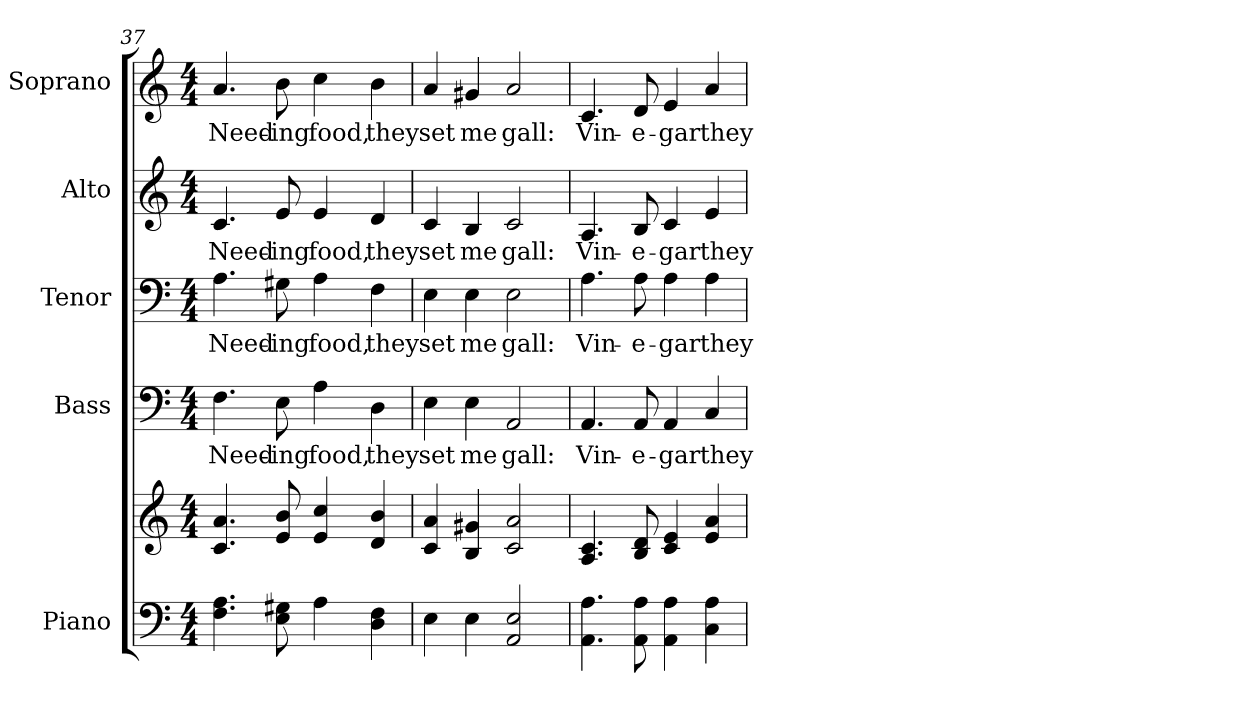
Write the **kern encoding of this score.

**kern	**kern	**kern	**text	**kern	**text	**kern	**text	**kern	**text
*part5	*part5	*part4	*part4	*part3	*part3	*part2	*part2	*part1	*part1
*staff6	*staff5	*staff4	*staff4	*staff3	*staff3	*staff2	*staff2	*staff1	*staff1
*I"Piano	*	*I"Bass	*	*I"Tenor	*	*I"Alto	*	*I"Soprano	*
*I'Pno.	*	*I'B.	*	*I'T.	*	*I'A.	*	*I'S.	*
!!LO:PB:g=z
*clefF4	*clefG2	*clefF4	*	*clefF4	*	*clefG2	*	*clefG2	*
*k[]	*k[]	*k[]	*	*k[]	*	*k[]	*	*k[]	*
*C:	*C:	*C:	*	*C:	*	*C:	*	*C:	*
*M4/4	*M4/4	*M4/4	*	*M4/4	*	*M4/4	*	*M4/4	*
=37	=37	=37	=37	=37	=37	=37	=37	=37	=37
!	!	!	!LO:LY:b:color=#000000	!	!	!	!	!	!
!	!	!	!	!	!LO:LY:b:color=#000000	!	!	!	!
!	!	!	!	!	!	!	!LO:LY:b:color=#000000	!	!
!	!	!	!	!	!	!	!	!	!LO:LY:b:color=#000000
4.Fi\ 4.Ai	4.ci/ 4.ai	4.Fi\	Need-	4.Ai\	Need-	4.ci/	Need-	4.ai/	Need-
!	!	!	!LO:LY:b:color=#000000	!	!	!	!	!	!
!	!	!	!	!	!LO:LY:b:color=#000000	!	!	!	!
!	!	!	!	!	!	!	!LO:LY:b:color=#000000	!	!
!	!	!	!	!	!	!	!	!	!LO:LY:b:color=#000000
8Ei\ 8G#Xi	8ei/ 8bi	8Ei\	-ing	8G#Xi\	-ing	8ei/	-ing	8bi\	-ing
!	!	!	!LO:LY:b:color=#000000	!	!	!	!	!	!
!	!	!	!	!	!LO:LY:b:color=#000000	!	!	!	!
!	!	!	!	!	!	!	!LO:LY:b:color=#000000	!	!
!	!	!	!	!	!	!	!	!	!LO:LY:b:color=#000000
4Ai\	4ei/ 4cci	4Ai\	food,	4Ai\	food,	4ei/	food,	4cci\	food,
!	!	!	!LO:LY:b:color=#000000	!	!	!	!	!	!
!	!	!	!	!	!LO:LY:b:color=#000000	!	!	!	!
!	!	!	!	!	!	!	!LO:LY:b:color=#000000	!	!
!	!	!	!	!	!	!	!	!	!LO:LY:b:color=#000000
4Di\ 4Fi	4di/ 4bi	4Di\	they	4Fi\	they	4di/	they	4bi\	they
=38	=38	=38	=38	=38	=38	=38	=38	=38	=38
!	!	!	!LO:LY:b:color=#000000	!	!	!	!	!	!
!	!	!	!	!	!LO:LY:b:color=#000000	!	!	!	!
!	!	!	!	!	!	!	!LO:LY:b:color=#000000	!	!
!	!	!	!	!	!	!	!	!	!LO:LY:b:color=#000000
4Ei\	4ci/ 4ai	4Ei\	set	4Ei\	set	4ci/	set	4ai/	set
!	!	!	!LO:LY:b:color=#000000	!	!	!	!	!	!
!	!	!	!	!	!LO:LY:b:color=#000000	!	!	!	!
!	!	!	!	!	!	!	!LO:LY:b:color=#000000	!	!
!	!	!	!	!	!	!	!	!	!LO:LY:b:color=#000000
4Ei\	4Bi/ 4g#Xi	4Ei\	me	4Ei\	me	4Bi/	me	4g#Xi/	me
!	!	!	!LO:LY:b:color=#000000	!	!	!	!	!	!
!	!	!	!	!	!LO:LY:b:color=#000000	!	!	!	!
!	!	!	!	!	!	!	!LO:LY:b:color=#000000	!	!
!	!	!	!	!	!	!	!	!	!LO:LY:b:color=#000000
2AAi/ 2Ei	2ci/ 2ai	2AAi/	gall:	2Ei\	gall:	2ci/	gall:	2ai/	gall:
!!LO:LB:g=z
=39	=39	=39	=39	=39	=39	=39	=39	=39	=39
!	!	!	!LO:LY:b:color=#000000	!	!	!	!	!	!
!	!	!	!	!	!LO:LY:b:color=#000000	!	!	!	!
!	!	!	!	!	!	!	!LO:LY:b:color=#000000	!	!
!	!	!	!	!	!	!	!	!	!LO:LY:b:color=#000000
4.AAi\ 4.Ai	4.Ai/ 4.ci	4.AAi/	Vin-	4.Ai\	Vin-	4.Ai/	Vin-	4.ci/	Vin-
!	!	!	!LO:LY:b:color=#000000	!	!	!	!	!	!
!	!	!	!	!	!LO:LY:b:color=#000000	!	!	!	!
!	!	!	!	!	!	!	!LO:LY:b:color=#000000	!	!
!	!	!	!	!	!	!	!	!	!LO:LY:b:color=#000000
8AAi\ 8Ai	8Bi/ 8di	8AAi/	-e-	8Ai\	-e-	8Bi/	-e-	8di/	-e-
!	!	!	!LO:LY:b:color=#000000	!	!	!	!	!	!
!	!	!	!	!	!LO:LY:b:color=#000000	!	!	!	!
!	!	!	!	!	!	!	!LO:LY:b:color=#000000	!	!
!	!	!	!	!	!	!	!	!	!LO:LY:b:color=#000000
4AAi\ 4Ai	4ci/ 4ei	4AAi/	-gar	4Ai\	-gar	4ci/	-gar	4ei/	-gar
!	!	!	!LO:LY:b:color=#000000	!	!	!	!	!	!
!	!	!	!	!	!LO:LY:b:color=#000000	!	!	!	!
!	!	!	!	!	!	!	!LO:LY:b:color=#000000	!	!
!	!	!	!	!	!	!	!	!	!LO:LY:b:color=#000000
4Ci\ 4Ai	4ei/ 4ai	4Ci/	they	4Ai\	they	4ei/	they	4ai/	they
=	=	=	=	=	=	=	=	=	=
*-	*-	*-	*-	*-	*-	*-	*-	*-	*-
